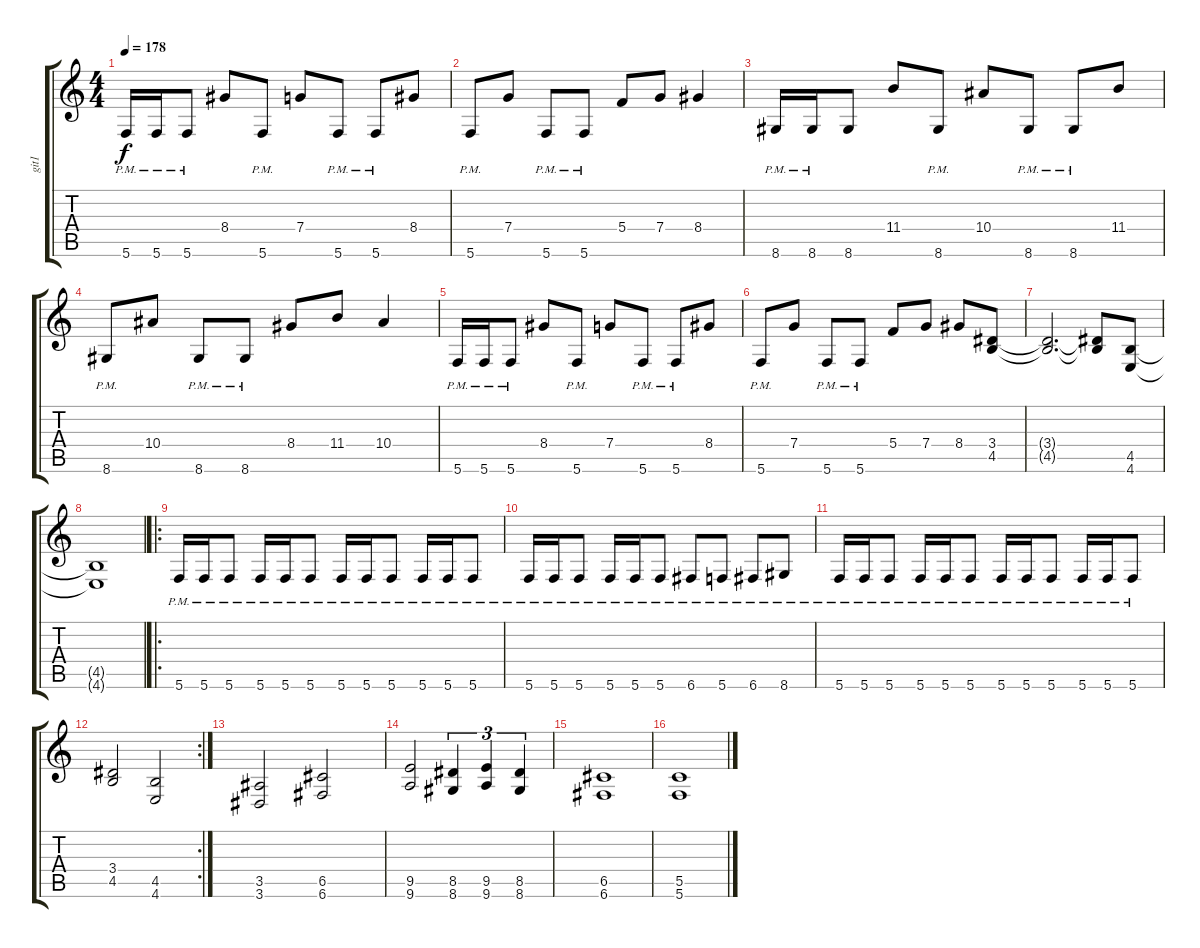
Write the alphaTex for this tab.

\track ("git1" "git1") {instrument distortionguitar}
\staff {score tabs}
\tuning (D4 A3 F3 C3 G2 C2) {hide}
\ts (4 4)
\tempo 178
\clef g2
\ks c
5.6{pm}.16{dy f} 5.6{pm}.16 5.6{pm}.8 8.4.8 5.6{pm}.8 7.4.8 5.6{pm}.8 5.6{pm}.8 8.4.8 |
5.6{pm}.8 7.4.8 5.6{pm}.8 5.6{pm}.8 5.4.8 7.4.8 8.4.4 |
8.6{pm}.16 8.6{pm}.16 8.6.8 11.4.8 8.6{pm}.8 10.4.8 8.6{pm}.8 8.6{pm}.8 11.4.8 |
8.6{pm}.8 10.4.8 8.6{pm}.8 8.6{pm}.8 8.4.8 11.4.8 10.4.4 |
5.6{pm}.16 5.6{pm}.16 5.6{pm}.8 8.4.8 5.6{pm}.8 7.4.8 5.6{pm}.8 5.6{pm}.8 8.4.8 |
5.6{pm}.8 7.4.8 5.6{pm}.8 5.6{pm}.8 5.4.8 7.4.8 8.4.8 (3.4 4.5).8 |
(3.4{t} 4.5{t}).2{d} (3.4{t} 4.5{t}).8 (4.5 4.6).8 |
(4.5{t} 4.6{t}).1 |
\ro
5.6{pm}.16 5.6{pm}.16 5.6{pm}.8 5.6{pm}.16 5.6{pm}.16 5.6{pm}.8 5.6{pm}.16 5.6{pm}.16 5.6{pm}.8 5.6{pm}.16 5.6{pm}.16 5.6{pm}.8 |
5.6{pm}.16 5.6{pm}.16 5.6{pm}.8 5.6{pm}.16 5.6{pm}.16 5.6{pm}.8 6.6{pm}.8 5.6{pm}.8 6.6{pm}.8 8.6{pm}.8 |
5.6{pm}.16 5.6{pm}.16 5.6{pm}.8 5.6{pm}.16 5.6{pm}.16 5.6{pm}.8 5.6{pm}.16 5.6{pm}.16 5.6{pm}.8 5.6{pm}.16 5.6{pm}.16 5.6{pm}.8 |
\rc 2
(3.4 4.5).2 (4.5 4.6).2 |
(3.5 3.6).2 (6.5 6.6).2 |
(9.5 9.6).2 (8.5 8.6).4{tu (3 2)} (9.5 9.6).4{tu (3 2)} (8.5 8.6).4{tu (3 2)} |
(6.5 6.6).1 |
(5.5 5.6).1
